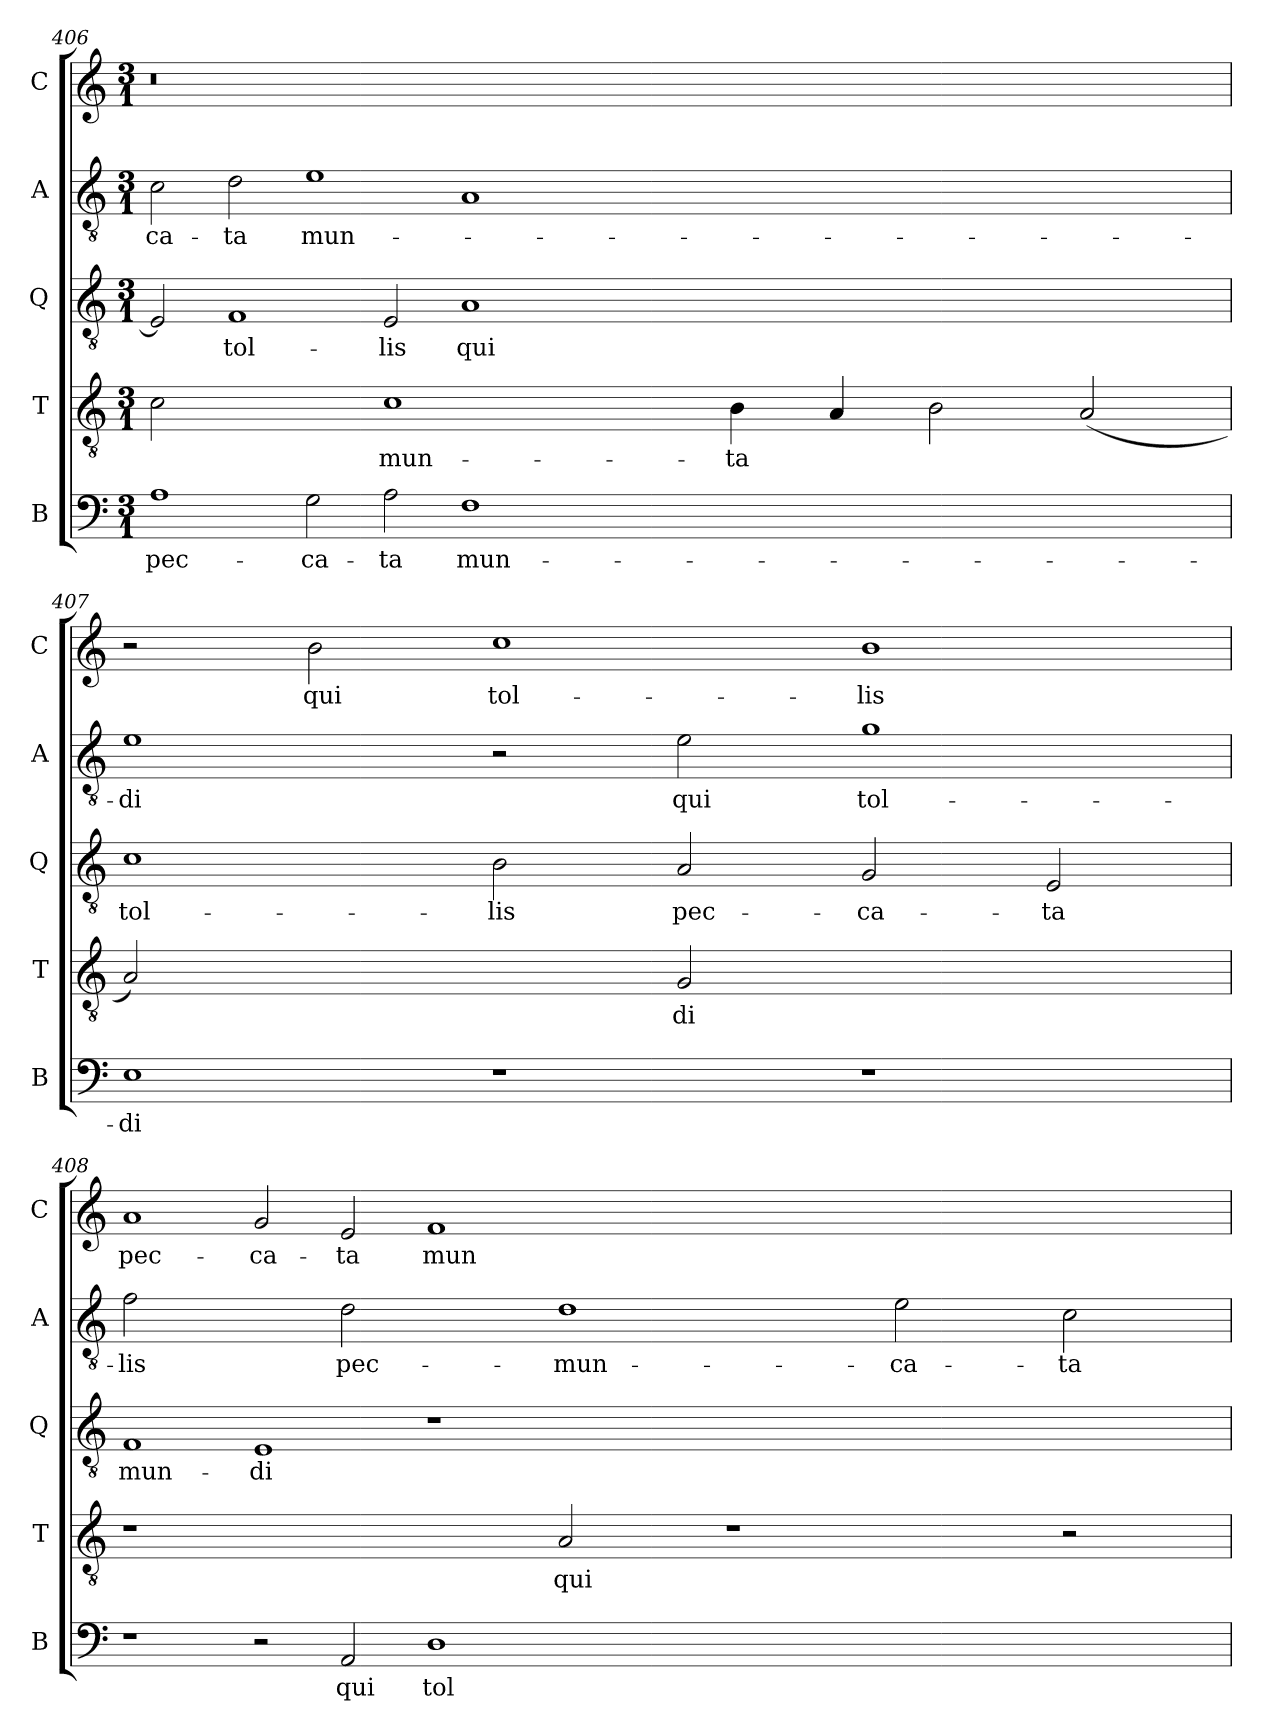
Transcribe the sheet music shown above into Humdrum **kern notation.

**kern	**text	**kern	**text	**kern	**text	**kern	**text	**kern	**text
*part5	*part5	*part4	*part4	*part3	*part3	*part2	*part2	*part1	*part1
*staff5	*staff5	*staff4	*staff4	*staff3	*staff3	*staff2	*staff2	*staff1	*staff1
*I"B	*	*I"T	*	*I"Q	*	*I"A	*	*I"C	*
*I'B	*	*I'T	*	*I'Q	*	*I'A	*	*I'C	*
!!LO:LB:g=z
*clefF4	*	*clefGv2	*	*clefGv2	*	*clefGv2	*	*clefG2	*
*M3/1	*	*M3/1	*	*M3/1	*	*M3/1	*	*M3/1	*
=406	=406	=406	=406	=406	=406	=406	=406	=406	=406
!	!LO:LY:b:cj	!LO:N:vis=2	!	!	!	!	!LO:LY:b:cj	!	!
1A	pec-	1.c\	.	2E/]	.	2c\	-ca-	0.r	.
!	!	!	!	!	!LO:LY:b:cj	!	!LO:LY:b:cj	!	!
.	.	.	.	1F	tol-	2d\	-ta	.	.
!	!LO:LY:b:cj	!	!	!	!	!	!LO:LY:b:cj	!	!
2G\	-ca-	.	.	.	.	1e	mun-	.	.
!	!LO:LY:b:cj	!LO:N:vis=1	!LO:LY:b:cj	!	!LO:LY:b:cj	!	!	!	!
2A\	-ta	0.c	mun-	2E/	-lis	.	.	.	.
!	!LO:LY:b:cj	!	!	!	!LO:LY:b:cj	!	!	!	!
1F	mun-	.	.	1A	qui	1A	.	.	.
00.ryy	.	.	.	00.ryy	.	00.ryy	.	00.ryy	.
!	!	!LO:N:vis=4	!LO:LY:b:cj	!	!	!	!	!	!
.	.	2.B\	-ta	.	.	.	.	.	.
!	!	!LO:N:vis=4	!	!	!	!	!	!	!
.	.	2.A/	.	.	.	.	.	.	.
!	!	!LO:N:vis=2	!	!	!	!	!	!	!
.	.	1.B\	.	.	.	.	.	.	.
!	!	!LO:N:vis=2	!	!	!	!	!	!	!
.	.	(<1.A/	.	.	.	.	.	.	.
=407	=407	=407	=407	=407	=407	=407	=407	=407	=407
!	!LO:LY:b:cj	!LO:N:vis=2	!	!	!LO:LY:b:cj	!	!LO:LY:b:cj	!	!
1E	-di	1.A/)	.	1c	tol-	1e	-di	2r	.
!	!	!	!	!	!	!	!	!	!LO:LY:b:cj
.	.	.	.	.	.	.	.	2b\	qui
!	!	!	!	!	!LO:LY:b:cj	!	!	!	!LO:LY:b:cj
1r	.	.	.	2B\	-lis	2r	.	1cc	tol-
!	!	!LO:N:vis=2	!LO:LY:b:cj	!	!LO:LY:b:cj	!	!LO:LY:b:cj	!	!
.	.	1.G/	-di	2A/	pec-	2e\	qui	.	.
!	!	!	!	!	!LO:LY:b:cj	!	!LO:LY:b:cj	!	!LO:LY:b:cj
1r	.	.	.	2G/	-ca-	1g	tol-	1b	-lis
!	!	!	!	!	!LO:LY:b:cj	!	!	!	!
.	.	.	.	2E/	-ta	.	.	.	.
=408	=408	=408	=408	=408	=408	=408	=408	=408	=408
!	!	!LO:N:vis=1	!	!	!LO:LY:b:cj	!LO:N:vis=2	!LO:LY:b:cj	!	!LO:LY:b:cj
1r	.	0.r	.	1F	mun-	1.f\	-lis	1a	pec-
!	!	!	!	!	!LO:LY:b:cj	!	!	!	!LO:LY:b:cj
2r	.	.	.	1E	-di	.	.	2g/	-ca-
!	!LO:LY:b:cj	!	!	!	!	!LO:N:vis=2	!LO:LY:b:cj	!	!LO:LY:b:cj
2AA/	qui	.	.	.	.	1.d\	pec-	2e/	-ta
!	!LO:LY:b:cj	!	!	!	!	!	!	!	!LO:LY:b:cj
1D	tol-	.	.	1r	.	.	.	1f	mun-
!	!	!LO:N:vis=2	!LO:LY:b:cj	!	!	!LO:N:vis=1	!LO:LY:b:cj	!	!
00.ryy	.	1.A/	qui	00.ryy	.	0.d	mun-	00.ryy	.
!	!	!LO:N:vis=1	!	!	!	!	!	!	!
.	.	0.r	.	.	.	.	.	.	.
!	!	!	!	!	!	!LO:N:vis=2	!LO:LY:b:cj	!	!
.	.	.	.	.	.	1.e\	-ca-	.	.
!	!	!LO:N:vis=2	!	!	!	!LO:N:vis=2	!LO:LY:b:cj	!	!
.	.	1.r	.	.	.	1.c\	-ta	.	.
=	=	=	=	=	=	=	=	=	=
*-	*-	*-	*-	*-	*-	*-	*-	*-	*-
